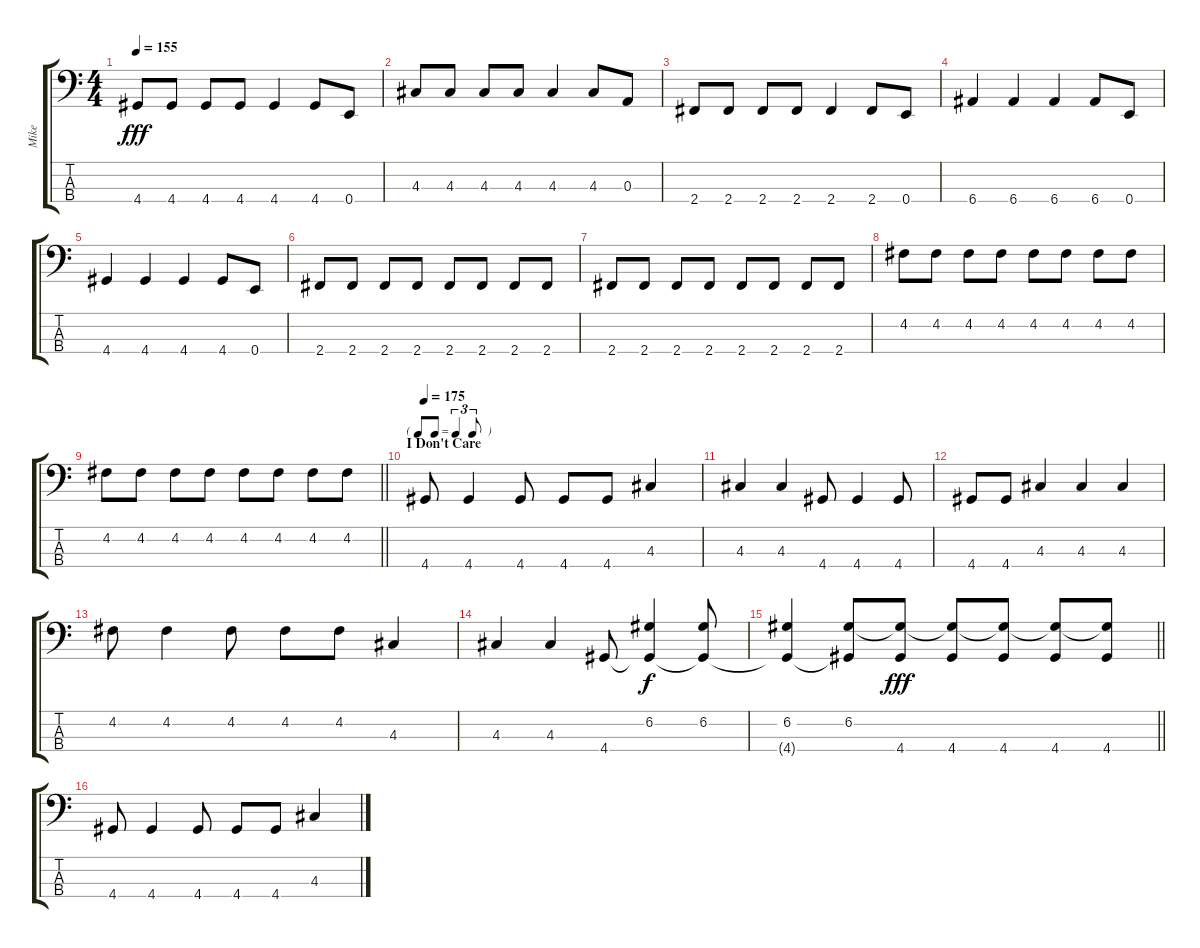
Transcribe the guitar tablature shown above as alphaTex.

\track ("Mike" "Mike") {instrument electricbasspick}
\staff {score tabs}
\tuning (G2 D2 A1 E1) {hide}
\ts (4 4)
\tempo 155
\clef f4
\ks c
4.4.8{dy fff} 4.4.8 4.4.8 4.4.8 4.4.4 4.4.8 0.4.8 |
4.3.8 4.3.8 4.3.8 4.3.8 4.3.4 4.3.8 0.3.8 |
2.4.8 2.4.8 2.4.8 2.4.8 2.4.4 2.4.8 0.4.8 |
6.4.4 6.4.4 6.4.4 6.4.8 0.4.8 |
4.4.4 4.4.4 4.4.4 4.4.8 0.4.8 |
2.4.8 2.4.8 2.4.8 2.4.8 2.4.8 2.4.8 2.4.8 2.4.8 |
2.4.8 2.4.8 2.4.8 2.4.8 2.4.8 2.4.8 2.4.8 2.4.8 |
4.2.8 4.2.8 4.2.8 4.2.8 4.2.8 4.2.8 4.2.8 4.2.8 |
\barLineRight lightlight
4.2.8 4.2.8 4.2.8 4.2.8 4.2.8 4.2.8 4.2.8 4.2.8 |
\tf triplet8th
\section ("" "I Don't Care")
\tempo 175
4.4.8 4.4.4 4.4.8 4.4.8 4.4.8 4.3.4 |
4.3.4 4.3.4 4.4.8 4.4.4 4.4.8 |
4.4.8 4.4.8 4.3.4 4.3.4 4.3.4 |
4.2.8 4.2.4 4.2.8 4.2.8 4.2.8 4.3.4 |
4.3.4 4.3.4 4.4.8 (6.2 4.4{t}).4{dy f} (6.2 4.4{t}).8 |
\barLineRight lightlight
(6.2 4.4{t}).4 (6.2 4.4{t}).8 (6.2{t} 4.4).8{dy fff} (6.2{t} 4.4).8 (6.2{t} 4.4).8 (6.2{t} 4.4).8 (6.2{t} 4.4).8 |
4.4.8 4.4.4 4.4.8 4.4.8 4.4.8 4.3.4
